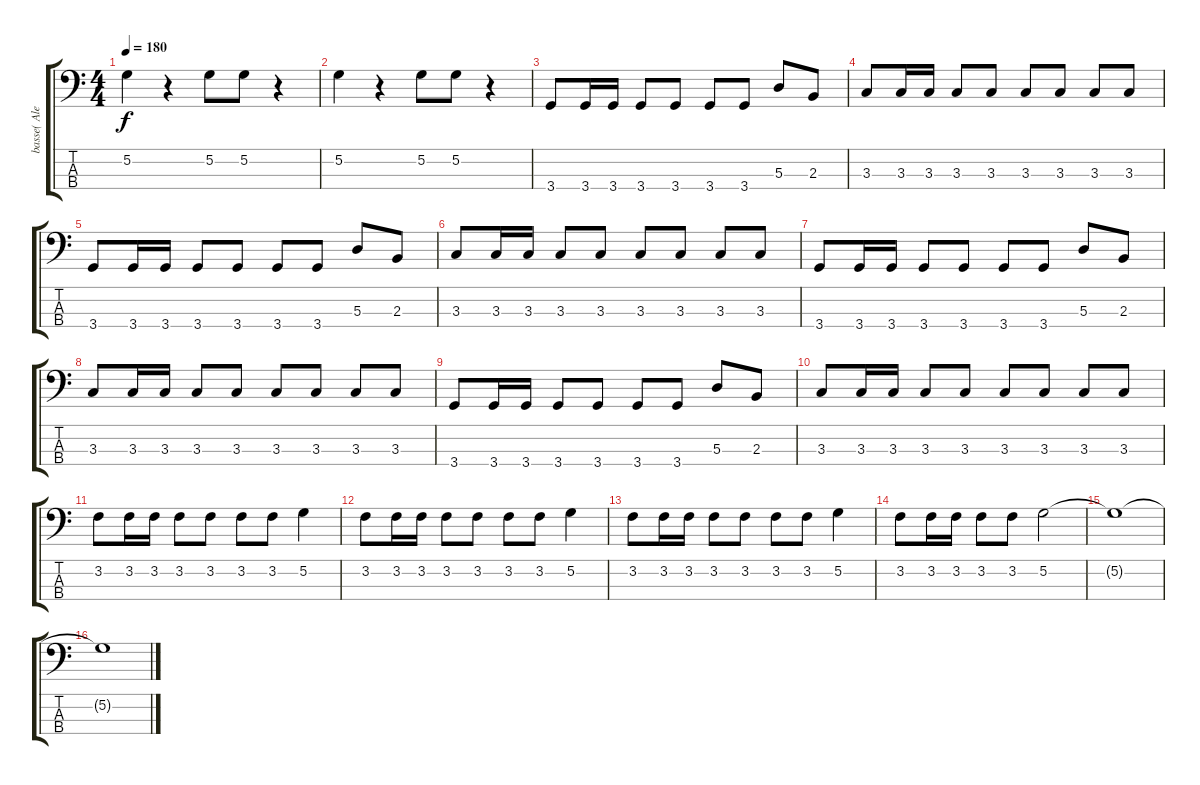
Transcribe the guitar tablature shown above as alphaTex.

\track ("basse( Alex )" "basse( Ale") {instrument electricbasspick}
\staff {score tabs}
\tuning (G2 D2 A1 E1) {hide}
\ts (4 4)
\tempo 180
\clef f4
\ks c
5.2.4{dy f} r.4 5.2.8 5.2.8 r.4 |
5.2.4 r.4 5.2.8 5.2.8 r.4 |
3.4.8 3.4.16 3.4.16 3.4.8 3.4.8 3.4.8 3.4.8 5.3.8 2.3.8 |
3.3.8 3.3.16 3.3.16 3.3.8 3.3.8 3.3.8 3.3.8 3.3.8 3.3.8 |
3.4.8 3.4.16 3.4.16 3.4.8 3.4.8 3.4.8 3.4.8 5.3.8 2.3.8 |
3.3.8 3.3.16 3.3.16 3.3.8 3.3.8 3.3.8 3.3.8 3.3.8 3.3.8 |
3.4.8 3.4.16 3.4.16 3.4.8 3.4.8 3.4.8 3.4.8 5.3.8 2.3.8 |
3.3.8 3.3.16 3.3.16 3.3.8 3.3.8 3.3.8 3.3.8 3.3.8 3.3.8 |
3.4.8 3.4.16 3.4.16 3.4.8 3.4.8 3.4.8 3.4.8 5.3.8 2.3.8 |
3.3.8 3.3.16 3.3.16 3.3.8 3.3.8 3.3.8 3.3.8 3.3.8 3.3.8 |
3.2.8 3.2.16 3.2.16 3.2.8 3.2.8 3.2.8 3.2.8 5.2.4 |
3.2.8 3.2.16 3.2.16 3.2.8 3.2.8 3.2.8 3.2.8 5.2.4 |
3.2.8 3.2.16 3.2.16 3.2.8 3.2.8 3.2.8 3.2.8 5.2.4 |
3.2.8 3.2.16 3.2.16 3.2.8 3.2.8 5.2.2 |
5.2{t}.1 |
5.2{t}.1
